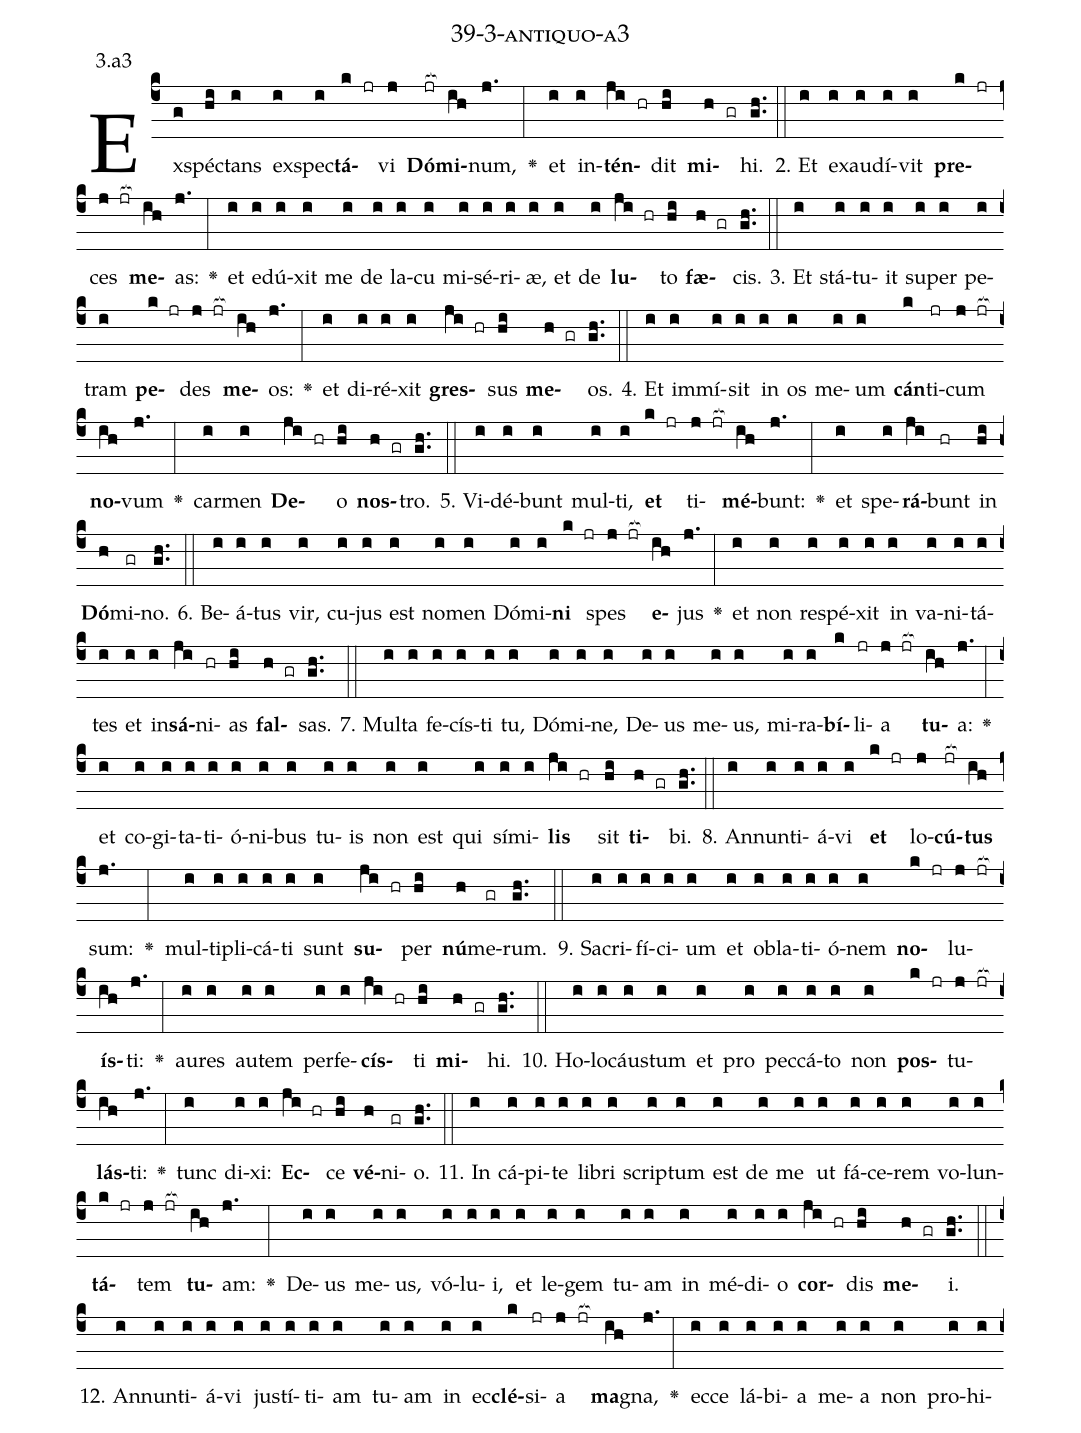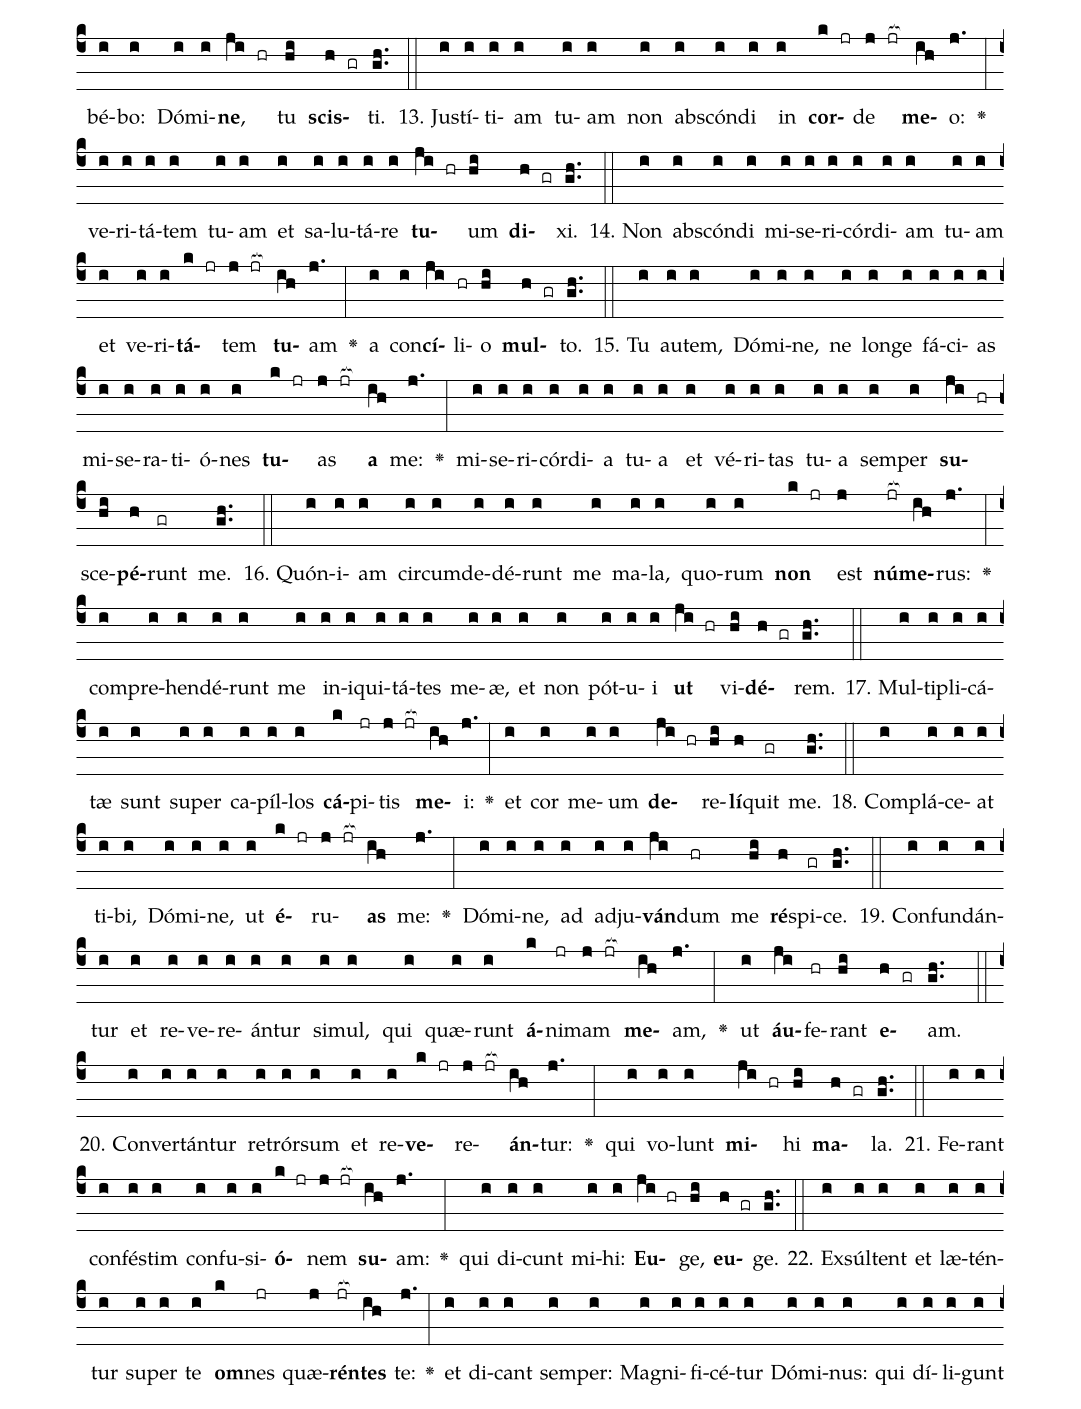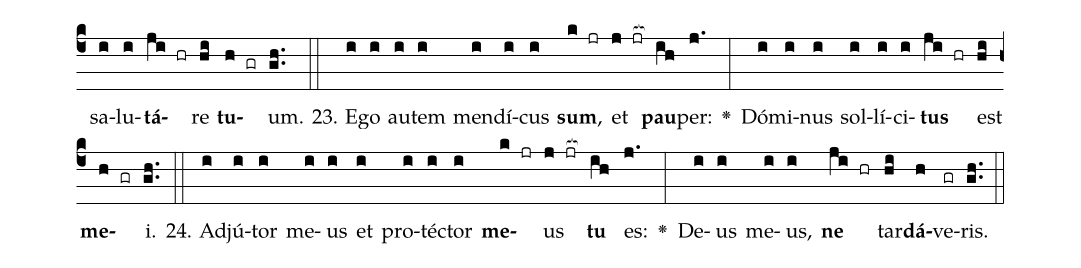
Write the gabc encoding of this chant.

name: 39-3-antiquo-a3;
annotation: 3.a3;
%%
(c4)Ex(g)spéc(hi)tans(i) ex(i)spec(i)<b>tá</b>(k jr)vi(j) <b>Dó</b>(jr[ocb:1{])<b>mi</b>(ih[ocb:0}])num,(j.) <v>\greheightstar</v>(:) et(i) in(i)<b>tén</b>(ji hr)dit(hi) <b>mi</b>(h gr)hi.(gh..) (::)
2. Et(i) ex(i)au(i)dí(i)vit(i) <b>pre</b>(k jr)ces(j jr[ocb:1{]) <b>me</b>(ih[ocb:0}])as:(j.) <v>\greheightstar</v>(:) et(i) e(i)dú(i)xit(i) me(i) de(i) la(i)cu(i) mi(i)sé(i)ri(i)æ,(i) et(i) de(i) <b>lu</b>(ji hr)to(hi) <b>fæ</b>(h gr)cis.(gh..) (::)
3. Et(i) stá(i)tu(i)it(i) su(i)per(i) pe(i)tram(i) <b>pe</b>(k jr)des(j jr[ocb:1{]) <b>me</b>(ih[ocb:0}])os:(j.) <v>\greheightstar</v>(:) et(i) di(i)ré(i)xit(i) <b>gres</b>(ji hr)sus(hi) <b>me</b>(h gr)os.(gh..) (::)
4. Et(i) im(i)mí(i)sit(i) in(i) os(i) me(i)um(i) <b>cán</b>(k)ti(jr)cum(j jr[ocb:1{]) <b>no</b>(ih[ocb:0}])vum(j.) <v>\greheightstar</v>(:) car(i)men(i) <b>De</b>(ji hr)o(hi) <b>nos</b>(h gr)tro.(gh..) (::)
5. Vi(i)dé(i)bunt(i) mul(i)ti,(i) <b>et</b>(k jr) ti(j jr[ocb:1{])<b>mé</b>(ih[ocb:0}])bunt:(j.) <v>\greheightstar</v>(:) et(i) spe(i)<b>rá</b>(ji)bunt(hr) in(hi) <b>Dó</b>(h)mi(gr)no.(gh..) (::)
6. Be(i)á(i)tus(i) vir,(i) cu(i)jus(i) est(i) no(i)men(i) Dó(i)mi(i)<b>ni</b>(k jr) spes(j jr[ocb:1{]) <b>e</b>(ih[ocb:0}])jus(j.) <v>\greheightstar</v>(:) et(i) non(i) re(i)spé(i)xit(i) in(i) va(i)ni(i)tá(i)tes(i) et(i) in(i)<b>sá</b>(ji)ni(hr)as(hi) <b>fal</b>(h gr)sas.(gh..) (::)
7. Mul(i)ta(i) fe(i)cís(i)ti(i) tu,(i) Dó(i)mi(i)ne,(i) De(i)us(i) me(i)us,(i) mi(i)ra(i)<b>bí</b>(k)li(jr)a(j jr[ocb:1{]) <b>tu</b>(ih[ocb:0}])a:(j.) <v>\greheightstar</v>(:) et(i) co(i)gi(i)ta(i)ti(i)ó(i)ni(i)bus(i) tu(i)is(i) non(i) est(i) qui(i) sí(i)mi(i)<b>lis</b>(ji hr) sit(hi) <b>ti</b>(h gr)bi.(gh..) (::)
8. An(i)nun(i)ti(i)á(i)vi(i) <b>et</b>(k jr) lo(j)<b>cú</b>(jr[ocb:1{])<b>tus</b>(ih[ocb:0}]) sum:(j.) <v>\greheightstar</v>(:) mul(i)ti(i)pli(i)cá(i)ti(i) sunt(i) <b>su</b>(ji hr)per(hi) <b>nú</b>(h)me(gr)rum.(gh..) (::)
9. Sa(i)cri(i)fí(i)ci(i)um(i) et(i) ob(i)la(i)ti(i)ó(i)nem(i) <b>no</b>(k jr)lu(j jr[ocb:1{])<b>ís</b>(ih[ocb:0}])ti:(j.) <v>\greheightstar</v>(:) au(i)res(i) au(i)tem(i) per(i)fe(i)<b>cís</b>(ji hr)ti(hi) <b>mi</b>(h gr)hi.(gh..) (::)
10. Ho(i)lo(i)cáus(i)tum(i) et(i) pro(i) pec(i)cá(i)to(i) non(i) <b>pos</b>(k jr)tu(j jr[ocb:1{])<b>lás</b>(ih[ocb:0}])ti:(j.) <v>\greheightstar</v>(:) tunc(i) di(i)xi:(i) <b>Ec</b>(ji hr)ce(hi) <b>vé</b>(h)ni(gr)o.(gh..) (::)
11. In(i) cá(i)pi(i)te(i) li(i)bri(i) scrip(i)tum(i) est(i) de(i) me(i) ut(i) fá(i)ce(i)rem(i) vo(i)lun(i)<b>tá</b>(k jr)tem(j jr[ocb:1{]) <b>tu</b>(ih[ocb:0}])am:(j.) <v>\greheightstar</v>(:) De(i)us(i) me(i)us,(i) vó(i)lu(i)i,(i) et(i) le(i)gem(i) tu(i)am(i) in(i) mé(i)di(i)o(i) <b>cor</b>(ji hr)dis(hi) <b>me</b>(h gr)i.(gh..) (::)
12. An(i)nun(i)ti(i)á(i)vi(i) jus(i)tí(i)ti(i)am(i) tu(i)am(i) in(i) ec(i)<b>clé</b>(k)si(jr)a(j jr[ocb:1{]) <b>ma</b>(ih[ocb:0}])gna,(j.) <v>\greheightstar</v>(:) ec(i)ce(i) lá(i)bi(i)a(i) me(i)a(i) non(i) pro(i)hi(i)bé(i)bo:(i) Dó(i)mi(i)<b>ne</b>,(ji hr) tu(hi) <b>scis</b>(h gr)ti.(gh..) (::)
13. Jus(i)tí(i)ti(i)am(i) tu(i)am(i) non(i) abs(i)cón(i)di(i) in(i) <b>cor</b>(k jr)de(j jr[ocb:1{]) <b>me</b>(ih[ocb:0}])o:(j.) <v>\greheightstar</v>(:) ve(i)ri(i)tá(i)tem(i) tu(i)am(i) et(i) sa(i)lu(i)tá(i)re(i) <b>tu</b>(ji hr)um(hi) <b>di</b>(h gr)xi.(gh..) (::)
14. Non(i) abs(i)cón(i)di(i) mi(i)se(i)ri(i)cór(i)di(i)am(i) tu(i)am(i) et(i) ve(i)ri(i)<b>tá</b>(k jr)tem(j jr[ocb:1{]) <b>tu</b>(ih[ocb:0}])am(j.) <v>\greheightstar</v>(:) a(i) con(i)<b>cí</b>(ji)li(hr)o(hi) <b>mul</b>(h gr)to.(gh..) (::)
15. Tu(i) au(i)tem,(i) Dó(i)mi(i)ne,(i) ne(i) lon(i)ge(i) fá(i)ci(i)as(i) mi(i)se(i)ra(i)ti(i)ó(i)nes(i) <b>tu</b>(k jr)as(j jr[ocb:1{]) <b>a</b>(ih[ocb:0}]) me:(j.) <v>\greheightstar</v>(:) mi(i)se(i)ri(i)cór(i)di(i)a(i) tu(i)a(i) et(i) vé(i)ri(i)tas(i) tu(i)a(i) sem(i)per(i) <b>su</b>(ji hr)sce(hi)<b>pé</b>(h)runt(gr) me.(gh..) (::)
16. Quón(i)i(i)am(i) cir(i)cum(i)de(i)dé(i)runt(i) me(i) ma(i)la,(i) quo(i)rum(i) <b>non</b>(k jr) est(j) <b>nú</b>(jr[ocb:1{])<b>me</b>(ih[ocb:0}])rus:(j.) <v>\greheightstar</v>(:) com(i)pre(i)hen(i)dé(i)runt(i) me(i) in(i)i(i)qui(i)tá(i)tes(i) me(i)æ,(i) et(i) non(i) pót(i)u(i)i(i) <b>ut</b>(ji hr) vi(hi)<b>dé</b>(h gr)rem.(gh..) (::)
17. Mul(i)ti(i)pli(i)cá(i)tæ(i) sunt(i) su(i)per(i) ca(i)píl(i)los(i) <b>cá</b>(k)pi(jr)tis(j jr[ocb:1{]) <b>me</b>(ih[ocb:0}])i:(j.) <v>\greheightstar</v>(:) et(i) cor(i) me(i)um(i) <b>de</b>(ji hr)re(hi)<b>lí</b>(h)quit(gr) me.(gh..) (::)
18. Com(i)plá(i)ce(i)at(i) ti(i)bi,(i) Dó(i)mi(i)ne,(i) ut(i) <b>é</b>(k jr)ru(j jr[ocb:1{])<b>as</b>(ih[ocb:0}]) me:(j.) <v>\greheightstar</v>(:) Dó(i)mi(i)ne,(i) ad(i) ad(i)ju(i)<b>ván</b>(ji)dum(hr) me(hi) <b>ré</b>(h)spi(gr)ce.(gh..) (::)
19. Con(i)fun(i)dán(i)tur(i) et(i) re(i)ve(i)re(i)án(i)tur(i) si(i)mul,(i) qui(i) quæ(i)runt(i) <b>á</b>(k)ni(jr)mam(j jr[ocb:1{]) <b>me</b>(ih[ocb:0}])am,(j.) <v>\greheightstar</v>(:) ut(i) <b>áu</b>(ji)fe(hr)rant(hi) <b>e</b>(h gr)am.(gh..) (::)
20. Con(i)ver(i)tán(i)tur(i) re(i)trór(i)sum(i) et(i) re(i)<b>ve</b>(k jr)re(j jr[ocb:1{])<b>án</b>(ih[ocb:0}])tur:(j.) <v>\greheightstar</v>(:) qui(i) vo(i)lunt(i) <b>mi</b>(ji hr)hi(hi) <b>ma</b>(h gr)la.(gh..) (::)
21. Fe(i)rant(i) con(i)fés(i)tim(i) con(i)fu(i)si(i)<b>ó</b>(k jr)nem(j jr[ocb:1{]) <b>su</b>(ih[ocb:0}])am:(j.) <v>\greheightstar</v>(:) qui(i) di(i)cunt(i) mi(i)hi:(i) <b>Eu</b>(ji hr)ge,(hi) <b>eu</b>(h gr)ge.(gh..) (::)
22. Ex(i)súl(i)tent(i) et(i) læ(i)tén(i)tur(i) su(i)per(i) te(i) <b>om</b>(k)nes(jr) quæ(j)<b>rén</b>(jr[ocb:1{])<b>tes</b>(ih[ocb:0}]) te:(j.) <v>\greheightstar</v>(:) et(i) di(i)cant(i) sem(i)per:(i) Ma(i)gni(i)fi(i)cé(i)tur(i) Dó(i)mi(i)nus:(i) qui(i) dí(i)li(i)gunt(i) sa(i)lu(i)<b>tá</b>(ji hr)re(hi) <b>tu</b>(h gr)um.(gh..) (::)
23. E(i)go(i) au(i)tem(i) men(i)dí(i)cus(i) <b>sum</b>,(k jr) et(j jr[ocb:1{]) <b>pau</b>(ih[ocb:0}])per:(j.) <v>\greheightstar</v>(:) Dó(i)mi(i)nus(i) sol(i)lí(i)ci(i)<b>tus</b>(ji hr) est(hi) <b>me</b>(h gr)i.(gh..) (::)
24. Ad(i)jú(i)tor(i) me(i)us(i) et(i) pro(i)téc(i)tor(i) <b>me</b>(k jr)us(j jr[ocb:1{]) <b>tu</b>(ih[ocb:0}]) es:(j.) <v>\greheightstar</v>(:) De(i)us(i) me(i)us,(i) <b>ne</b>(ji hr) tar(hi)<b>dá</b>(h)ve(gr)ris.(gh..) (::)
